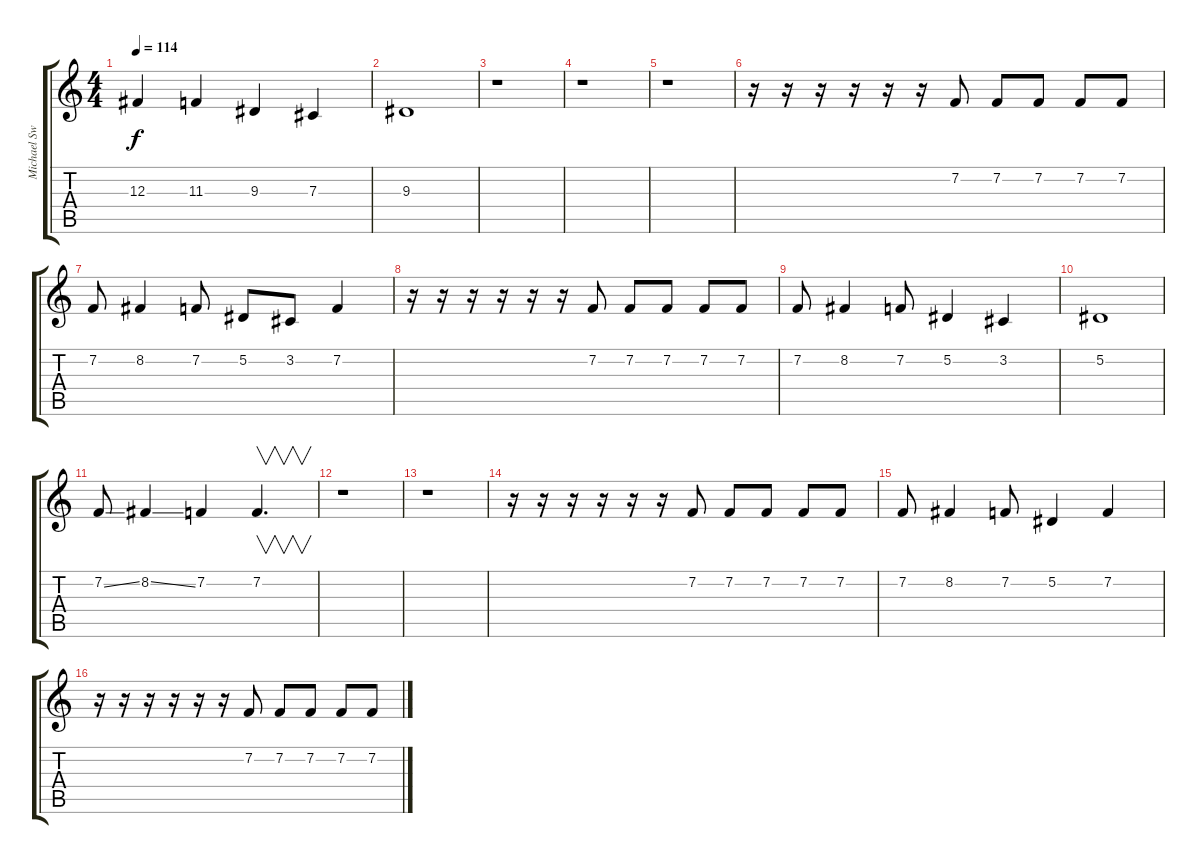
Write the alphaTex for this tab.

\track ("Michael Sweet Vocal" "Michael Sw") {instrument voiceoohs}
\staff {score tabs}
\tuning (Eb4 Bb3 Gb3 Db3 Ab2 Eb2) {hide}
\ts (4 4)
\tempo 114
\clef g2
\ks c
12.3.4{dy f} 11.3.4 9.3.4 7.3.4 |
9.3.1 |
r.1 |
r.1 |
r.1 |
r.16 r.16 r.16 r.16 r.16 r.16 7.2.8 7.2.8 7.2.8 7.2.8 7.2.8 |
7.2.8 8.2.4 7.2.8 5.2.8 3.2.8 7.2.4 |
r.16 r.16 r.16 r.16 r.16 r.16 7.2.8 7.2.8 7.2.8 7.2.8 7.2.8 |
7.2.8 8.2.4 7.2.8 5.2.4 3.2.4 |
5.2.1 |
7.2{ss}.8 8.2{ss}.4 7.2.4 7.2.4{v d} |
r.1 |
r.1 |
r.16 r.16 r.16 r.16 r.16 r.16 7.2.8 7.2.8 7.2.8 7.2.8 7.2.8 |
7.2.8 8.2.4 7.2.8 5.2.4 7.2.4 |
r.16 r.16 r.16 r.16 r.16 r.16 7.2.8 7.2.8 7.2.8 7.2.8 7.2.8
